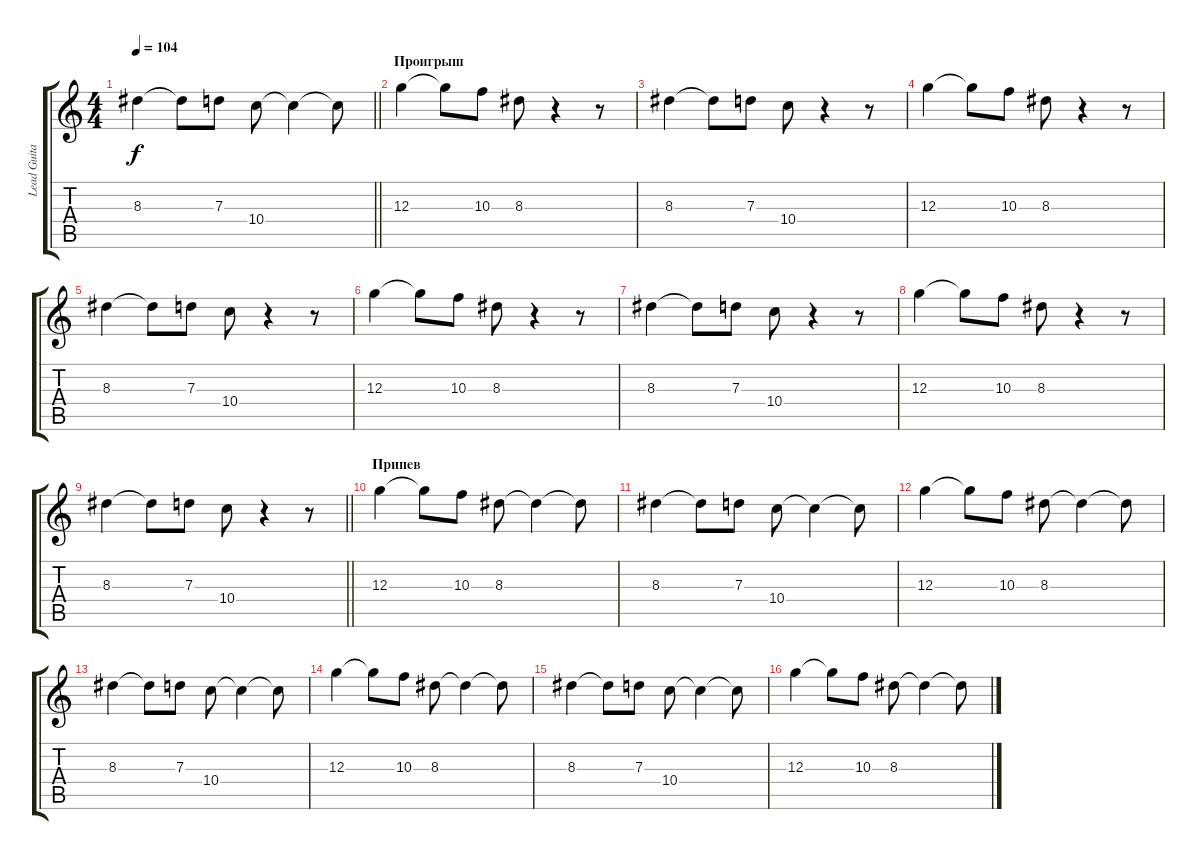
\track ("Lead Guitar" "Lead Guita") {instrument overdrivenguitar}
\staff {score tabs}
\tuning (E4 B3 G3 D3 A2 E2) {hide}
\ts (4 4)
\tempo 104
\clef g2
\barLineRight lightlight
\ks c
8.3.4{dy f} 8.3{t}.8 7.3.8 10.4.8 10.4{t}.4 10.4{t}.8 |
\section ("" "Проигрыш")
12.3.4{instrument overdrivenguitar} 12.3{t}.8 10.3.8 8.3.8 r.4 r.8 |
8.3.4 8.3{t}.8 7.3.8 10.4.8 r.4 r.8 |
12.3.4 12.3{t}.8 10.3.8 8.3.8 r.4 r.8 |
8.3.4 8.3{t}.8 7.3.8 10.4.8 r.4 r.8 |
12.3.4 12.3{t}.8 10.3.8 8.3.8 r.4 r.8 |
8.3.4 8.3{t}.8 7.3.8 10.4.8 r.4 r.8 |
12.3.4 12.3{t}.8 10.3.8 8.3.8 r.4 r.8 |
\barLineRight lightlight
8.3.4 8.3{t}.8 7.3.8 10.4.8 r.4 r.8 |
\section ("" "Припев")
12.3.4{instrument acousticguitarsteel} 12.3{t}.8 10.3.8 8.3.8 8.3{t}.4 8.3{t}.8 |
8.3.4 8.3{t}.8 7.3.8 10.4.8 10.4{t}.4 10.4{t}.8 |
12.3.4 12.3{t}.8 10.3.8 8.3.8 8.3{t}.4 8.3{t}.8 |
8.3.4 8.3{t}.8 7.3.8 10.4.8 10.4{t}.4 10.4{t}.8 |
12.3.4 12.3{t}.8 10.3.8 8.3.8 8.3{t}.4 8.3{t}.8 |
8.3.4 8.3{t}.8 7.3.8 10.4.8 10.4{t}.4 10.4{t}.8 |
12.3.4 12.3{t}.8 10.3.8 8.3.8 8.3{t}.4 8.3{t}.8
